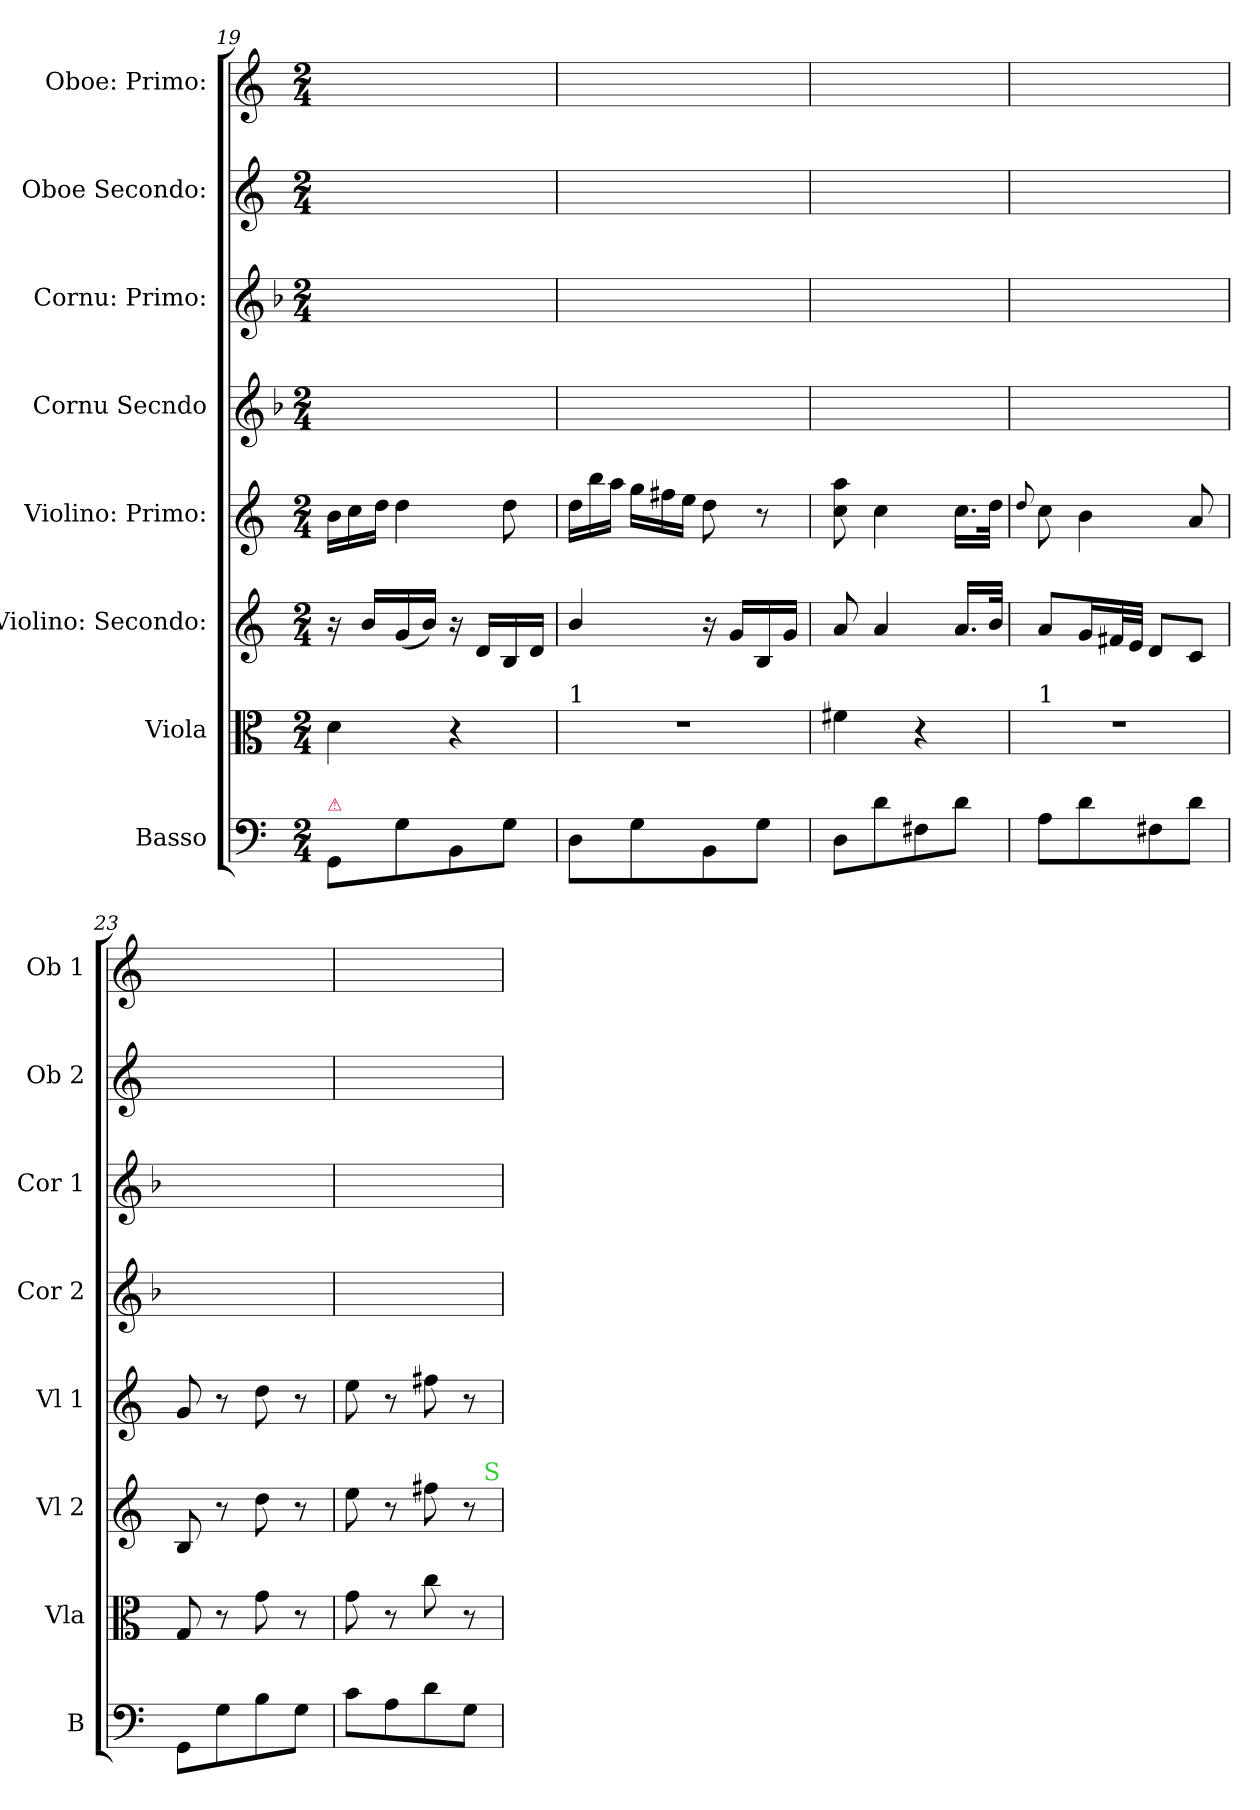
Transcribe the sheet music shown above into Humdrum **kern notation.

**kern	**kern	**kern	**kern	**kern	**kern	**kern	**kern
*part8	*part7	*part6	*part5	*part4	*part3	*part2	*part1
*staff8	*staff7	*staff6	*staff5	*staff4	*staff3	*staff2	*staff1
*I"Basso	*I"Viola	*I"Violino: Secondo:	*I"Violino: Primo:	*I"Cornu Secndo	*I"Cornu: Primo:	*I"Oboe Secondo:	*I"Oboe: Primo:
*I'B	*I'Vla	*I'Vl 2	*I'Vl 1	*I'Cor 2	*I'Cor 1	*I'Ob 2	*I'Ob 1
*clefF4	*clefC3	*clefG2	*clefG2	*clefG2	*clefG2	*clefG2	*clefG2
*	*	*	*	*ITrd-4c-7	*ITrd-4c-7	*	*
*k[]	*k[]	*k[]	*k[]	*k[]	*k[]	*k[]	*k[]
*M2/4	*M2/4	*M2/4	*M2/4	*M2/4	*M2/4	*M2/4	*M2/4
*	*	*	*Xtuplet	*	*	*	*
=19	=19	=19	=19	=19	=19	=19	=19
!LO:TX:a:color=crimson:t=⚠	!	!	!	!	!	!	!
8GG/L	4d\	16r	24b\LL	2ryy	2ryy	2ryy	2ryy
.	.	.	24cc\	.	.	.	.
.	.	16b/LL	.	.	.	.	.
.	.	.	24dd\JJ	.	.	.	.
8G\	.	(16g/	4dd\	.	.	.	.
.	.	16b/JJ)	.	.	.	.	.
8BB\	4r	16r	.	.	.	.	.
.	.	16d/LL	.	.	.	.	.
8G\J	.	16B/	8dd\	.	.	.	.
.	.	16d/JJ	.	.	.	.	.
=20	=20	=20	=20	=20	=20	=20	=20
!	!LO:TX:a:t=1	!	!	!	!	!	!
8D\L	2r	4b/	24dd\LL	2ryy	2ryy	2ryy	2ryy
.	.	.	24bb\	.	.	.	.
.	.	.	24aa\JJ	.	.	.	.
8G\	.	.	24gg\LL	.	.	.	.
.	.	.	24ff#X\	.	.	.	.
.	.	.	24ee\JJ	.	.	.	.
8BB\	.	16r	8dd\	.	.	.	.
.	.	16g/LL	.	.	.	.	.
8G\J	.	16B/	8r	.	.	.	.
.	.	16g/JJ	.	.	.	.	.
=21	=21	=21	=21	=21	=21	=21	=21
8D\L	4f#X\	8a/	8cc\ 8aa\	2ryy	2ryy	2ryy	2ryy
8d\	.	4a/	4cc\	.	.	.	.
8F#X\	4r	.	.	.	.	.	.
8d\J	.	16.a/LL	16.cc\LL	.	.	.	.
.	.	32b/JJk	32dd\JJk	.	.	.	.
=22	=22	=22	=22	=22	=22	=22	=22
.	.	.	8qqdd/	.	.	.	.
!	!LO:TX:a:t=1	!	!	!	!	!	!
8A\L	2r	8a/L	8cc\	2ryy	2ryy	2ryy	2ryy
8d\	.	16g/L	4b\	.	.	.	.
.	.	32f#X/L	.	.	.	.	.
.	.	32e/JJJ	.	.	.	.	.
8F#X\	.	8d/L	.	.	.	.	.
8d\J	.	8c/J	8a/	.	.	.	.
=23	=23	=23	=23	=23	=23	=23	=23
8GG/L	8G/	8B/	8g/	2ryy	2ryy	2ryy	2ryy
8G\	8r	8r	8r	.	.	.	.
8B\	8g\	8dd\	8dd\	.	.	.	.
8G\J	8r	8r	8r	.	.	.	.
=24	=24	=24	=24	=24	=24	=24	=24
8c\L	8g\	8ee\	8ee\	2ryy	2ryy	2ryy	2ryy
8A\	8r	8r	8r	.	.	.	.
8d\	8cc\	8ff#X\	8ff#X\	.	.	.	.
8G\J	8r	8r	8r	.	.	.	.
!	!	!LO:TX:a:color=limegreen:t=S	!	!	!	!	!
=	=	=	=	=	=	=	=
*-	*-	*-	*-	*-	*-	*-	*-
